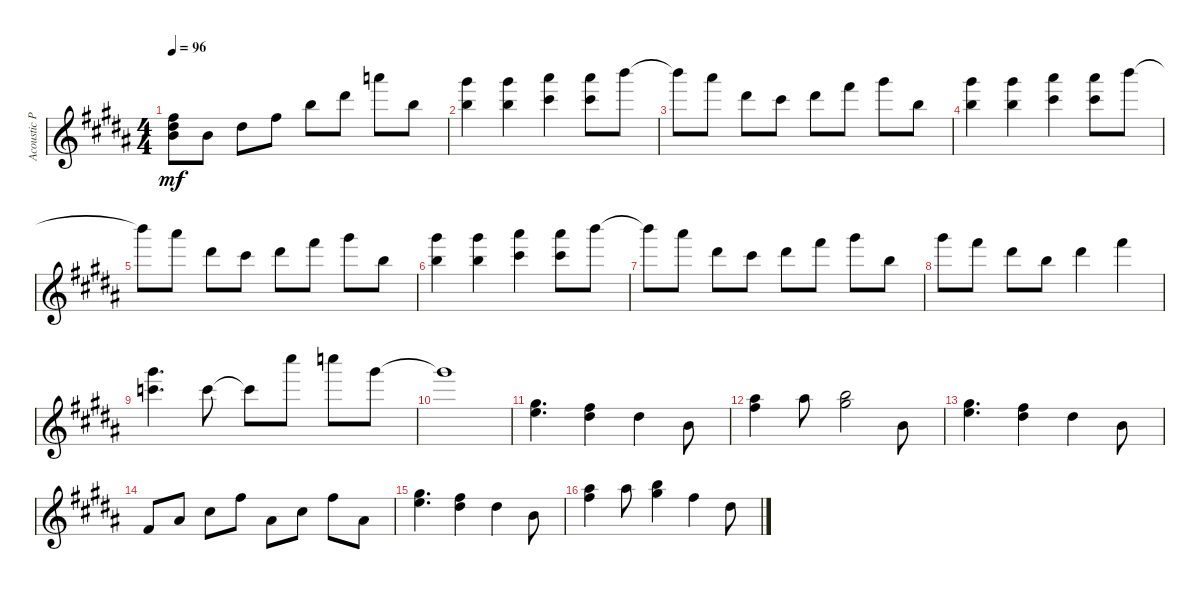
\track ("Acoustic Piano (Staff 1)" "Acoustic P") {instrument electricguitarclean}
\staff {score}
\tuning (E4 B3 G3 D3 A2 E2 B1) {hide}
\ts (4 4)
\tempo 96
\clef g2
\ks b
(2.1{t} 4.2{t} 4.3{t}).8{dy mf} 0.2.8 4.2.8 2.1.8 7.1.8 11.1.8 17.1.8 7.1.8 |
(16.1 12.2).4 (16.1 12.2).4 (9.1 23.2).4 (18.1 14.2).8 19.1.8 |
19.1{t}.8 18.1.8 11.1.8 9.1.8 11.1.8 14.1.8 16.1.8 7.1.8 |
(16.1 12.2).4 (16.1 12.2).4 (18.1 14.2).4 (18.1 14.2).8 19.1.8 |
19.1{t}.8 18.1.8 11.1.8 9.1.8 11.1.8 14.1.8 16.1.8 7.1.8 |
(16.1 12.2).4 (16.1 12.2).4 (18.1 14.2).4 (18.1 14.2).8 19.1.8 |
19.1{t}.8 18.1.8 11.1.8 9.1.8 11.1.8 14.1.8 16.1.8 7.1.8 |
16.1.8 14.1.8 11.1.8 7.1.8 11.1.4 14.1.4 |
(16.1 13.2).4{d} 8.1.8 8.1{t}.8 21.1.8 20.1.8 16.1.8 |
16.1{t}.1 |
(4.1 5.2).4{d} (2.1 4.2).4 4.2.4 0.2.8 |
(6.1 7.2).4 6.1.8 (4.1 12.2).2 0.2.8 |
(4.1 5.2).4{d} (2.1 4.2).4 4.2.4 0.2.8 |
4.4.8 3.3.8 2.2.8 2.1.8 3.3.8 2.2.8 2.1.8 3.3.8 |
(4.1 5.2).4{d} (2.1 4.2).4 4.2.4 0.2.8 |
(6.1 7.2).4 6.1.8 (7.1 9.2).4 2.1.4 4.2.8
